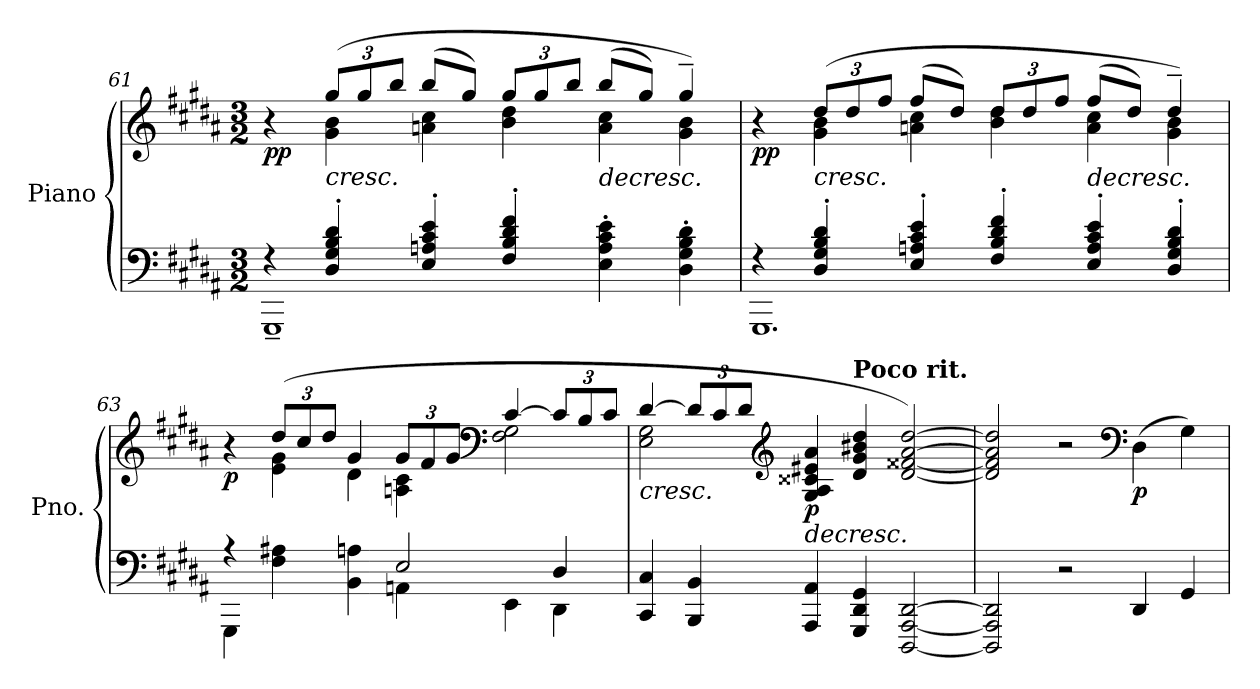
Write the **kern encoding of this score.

**kern	**kern	**dynam
*part1	*part1	*part1
*staff2	*staff1	*staff1/2
*I"Piano	*	*
*I'Pno.	*	*
*clefF4	*clefG2	*
*k[f#c#g#d#a#]	*k[f#c#g#d#a#]	*
*M3/2	*M3/2	*
=61	=61	=61
*^	*^	*
!	!	!	!	!LO:DY:b
4r	1GGG#~	4r	4ryy	pp
*	*	*Xbrackettup	*	*
!	!	!	!	!LO:HP:b
4D#/' 4G#/' 4B/' 4d#/'	.	(>12gg#/L	4g#\ 4b\	<
.	.	12gg#/	.	.
.	.	12bb/J	.	.
4E/' 4An/' 4c#/' 4e/'	.	(>8bb/L	4an\ 4cc#\	.
.	.	8gg#/J)	.	.
4F#/' 4B/' 4d#/' 4f#/'	.	12gg#/L	4b\ 4dd#\	.
.	.	12gg#/	.	.
.	.	12bb/J	.	.
!	!	!	!	!LO:HP:b
4E\' 4A\' 4c#\' 4e\'	2ryy	(>8bb/L	4a\ 4cc#\	>
.	.	8gg#/J)	.	.
4D#\' 4G#\' 4B\' 4d#\'	.	4gg#~/)	4g#\ 4b\	.
*v	*v	*	*	*
*	*v	*v	*
.	.	[
!!LO:LB:g=z
=62	=62	=62
*^	*^	*
!	!	!	!	!LO:DY:b
4r	1.GGG#	4r	4ryy	pp
!	!	!	!	!LO:HP:b
4D#/' 4G#/' 4B/' 4d#/'	.	(>12dd#/L	4g#\ 4b\	<
.	.	12dd#/	.	.
.	.	12ff#/J	.	.
4E/' 4An/' 4c#/' 4e/'	.	(>8ff#/L	4an\ 4cc#\	.
.	.	8dd#/J)	.	.
4F#/' 4B/' 4d#/' 4f#/'	.	12dd#/L	4b\ 4dd#\	.
.	.	12dd#/	.	.
.	.	12ff#/J	.	]
!	!	!	!	!LO:HP:b
4E/' 4A/' 4c#/' 4e/'	.	(>8ff#/L	4a\ 4cc#\	>
.	.	8dd#/J)	.	.
4D#/' 4G#/' 4B/' 4d#/'	.	4dd#~/)	4g#\ 4b\	.
*v	*v	*	*	*
*	*v	*v	*
.	.	[
=63	=63	=63
*^	*^	*
!	!	!	!	!LO:DY:b
4r	4GGG#\	4r	4ryy	p
4F#\ 4A#X\	2ryy	(>12dd#/L	4e\ 4g#\	.
.	.	12cc#/	.	.
.	.	12dd#/J	.	.
4BB\ 4An\	.	4g#/	4d#\	.
2E/	4AAn\	12g#/L	4An\ 4c#\	.
.	.	12f#/	.	.
.	.	12g#/J	.	.
*	*	*clefF4	*	*
.	4EE\	[4c#/	2F#\ 2G#\	.
4D#/	4DD#\	12c#/L]	.	.
.	.	12B/	.	.
.	.	12c#/J	.	.
*v	*v	*	*	*
=64	=64	=64	=64
!	!	!	!LO:HP:b
4CC#/ 4C#/	[4d#/	2E\ 2G#\	<
4BBB/ 4BB/	12d#/L]	.	.
.	12c#/	.	.
.	12d#/J	.	]
*	*clefG2	*	*
!	!	!	!LO:HP:b
!	!	!	!LO:DY:n=1:b
4AAA#/ 4AA#/	4G#/ 4A#/ 4c##X/ 4e#X/ 4a#/	1ryy	> p
!	!LO:TX:a:B:t=Poco rit.	!	!
4GGG#/ 4DD#/ 4GG#/	4d#/ 4g#/ 4b#X/ 4dd#/	.	.
[2DDD#/ [2AAA#/ [2DD#/	[2d#/ [2f##X/ [2a#/ [2dd#/)	.	[
*	*v	*v	*
!!LO:LB:g=z
=65	=65	=65
2DDD#/] 2AAA#/] 2DD#/]	2d#/] 2f##/] 2a#/] 2dd#/]	.
2r	2r	.
*	*clefF4	*
!	!	!LO:DY:b
4DD#/	(>4D#\	p
4GG#/	4G#\)	]
=	=	=
*-	*-	*-
